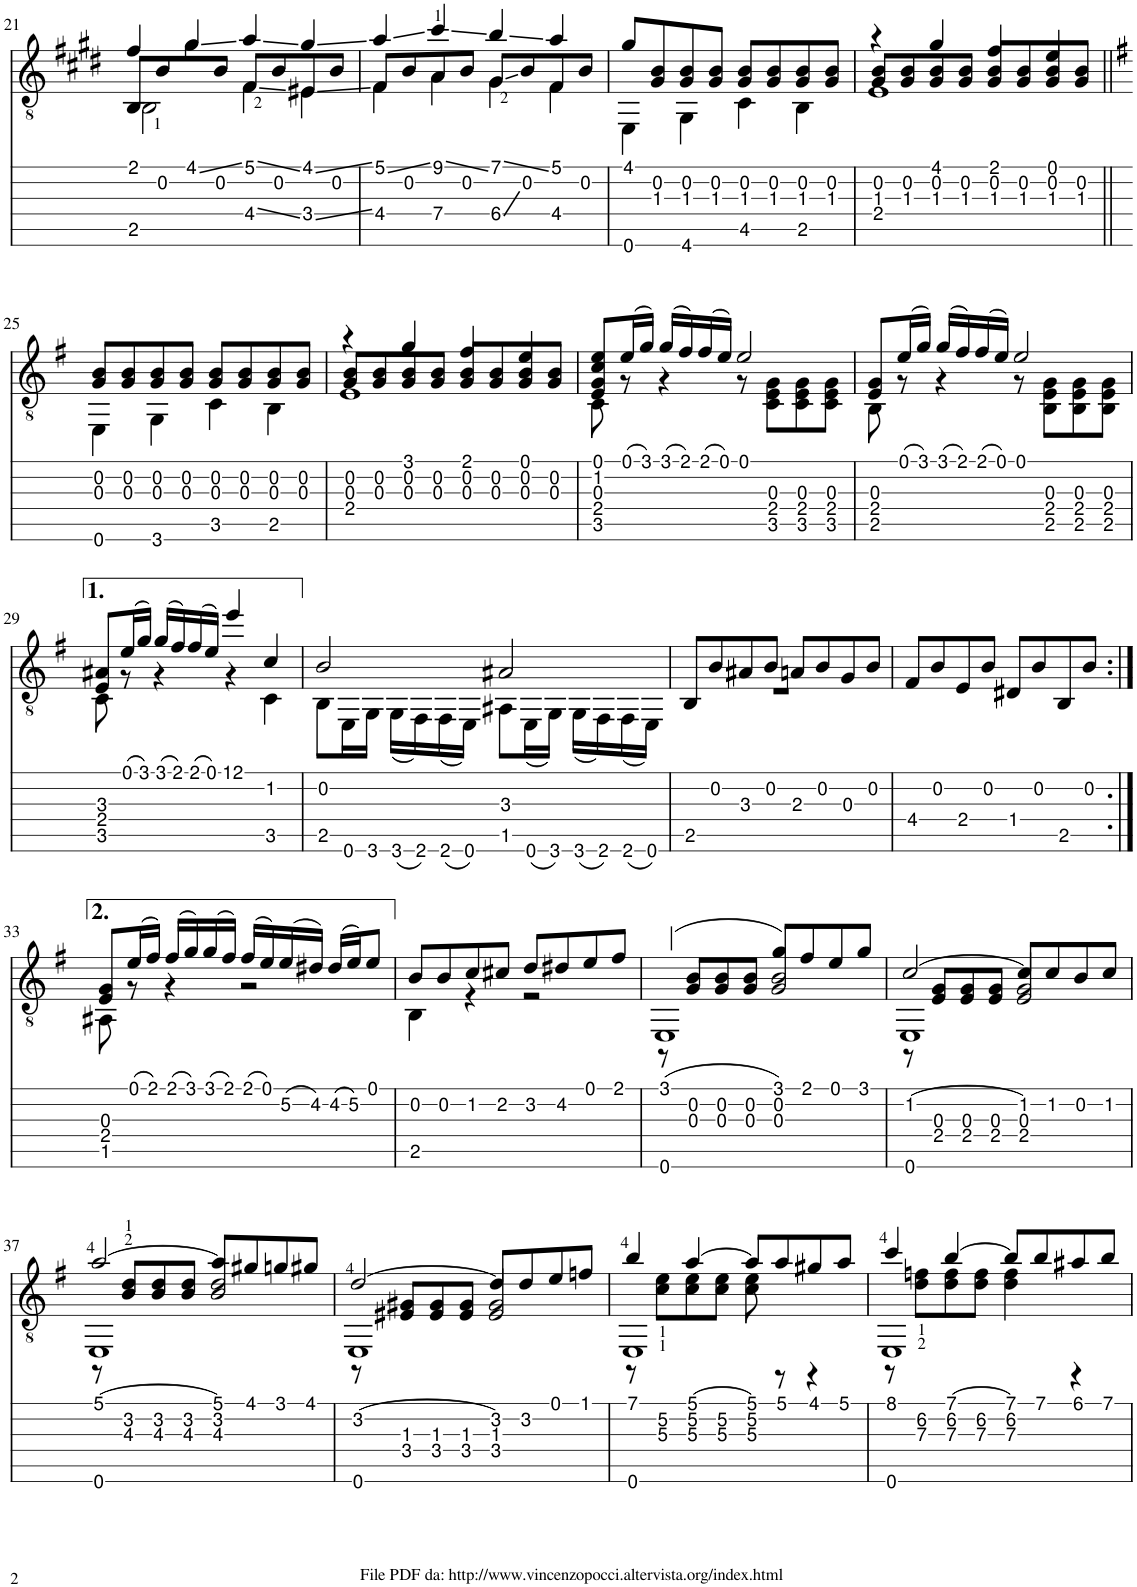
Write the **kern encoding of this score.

**kern	**kern
*part1	*part1
*staff2	*staff1
*I"Guitar	*
*I'Guit.	*
!!LO:PB:g=z
*	*clefGv2
*k[f#c#g#d#]	*k[f#c#g#d#]
*M4/4	*M4/4
=21	=21
*^	*^
*	*^	*	*^
4f#	2BB	8BBL	4f#/	2BB\	8BB/L
.	.	8BJ	.	.	8B/
4g#	.	8g#L	4g#/	.	8g#\
.	.	8BJ	.	.	8B/J
4a	4F#	8F#L	4a/	4F#\	8F#/L
.	.	8BJ	.	.	8B/
4g#	4E#	8E#L	4g#/	4E#X\	8E#/
.	.	8BJ	.	.	8B/J
=22	=22	=22	=22	=22	=22
4a	4F#	8F#L	4a/	4F#\	8F#/L
.	.	8BJ	.	.	8B/
4cc#	4A	8AL	4cc#/	4A\	8A/
.	.	8BJ	.	.	8B/J
4b	4G#	8G#L	4b/	4G#\	8G#/L
.	.	8BJ	.	.	8B/
4a	4F#	8F#L	4a/	4F#\	8F#/
.	.	8BJ	.	.	8B/J
*	*v	*v	*	*	*
*	*	*	*v	*v
=23	=23	=23	=23
8g#L	4EE	8g#/L	4EE\
8G#\ 8B\J	.	8G#/ 8B/	.
8G#\ 8B\L	4GG#	8G#/ 8B/	4GG#\
8G#\ 8B\J	.	8G#/ 8B/J	.
8G#\ 8B\L	4C#	8G#/ 8B/L	4C#\
8G#\ 8B\J	.	8G#/ 8B/	.
8G#\ 8B\L	4BB	8G#/ 8B/	4BB\
8G#\ 8B\J	.	8G#/ 8B/J	.
=24	=24	=24	=24
*	*^	*	*^
4r	1E	8G#\ 8B\L	4r	1E	8G#/ 8B/L
.	.	8G#\ 8B\J	.	.	8G#/ 8B/
4g#	.	8G#\ 8B\L	4g#/	.	8G#/ 8B/
.	.	8G#\ 8B\J	.	.	8G#/ 8B/J
4f#	.	8G#\ 8B\L	4f#/	.	8G#/ 8B/L
.	.	8G#\ 8B\J	.	.	8G#/ 8B/
4e	.	8G#\ 8B\L	4e/	.	8G#/ 8B/
.	.	8G#\ 8B\J	.	.	8G#/ 8B/J
*v	*v	*v	*	*	*
*	*v	*v	*v
!!LO:LB:g=z
=25||	=25||
*k[f#]	*k[f#]
*^	*^
8G\ 8B\L	4EE	8G/ 8B/L	4EE\
8G\ 8B\J	.	8G/ 8B/	.
8G\ 8B\L	4GG	8G/ 8B/	4GG\
8G\ 8B\J	.	8G/ 8B/J	.
8G\ 8B\L	4C	8G/ 8B/L	4C\
8G\ 8B\J	.	8G/ 8B/	.
8G\ 8B\L	4BB	8G/ 8B/	4BB\
8G\ 8B\J	.	8G/ 8B/J	.
=26	=26	=26	=26
*	*^	*	*^
4r	1E	8G\ 8B\L	4r	1E	8G/ 8B/L
.	.	8G\ 8B\J	.	.	8G/ 8B/
4g	.	8G\ 8B\L	4g/	.	8G/ 8B/
.	.	8G\ 8B\J	.	.	8G/ 8B/J
4f#	.	8G\ 8B\L	4f#/	.	8G/ 8B/L
.	.	8G\ 8B\J	.	.	8G/ 8B/
4e	.	8G\ 8B\L	4e/	.	8G/ 8B/
.	.	8G\ 8B\J	.	.	8G/ 8B/J
*	*v	*v	*	*	*
*	*	*	*v	*v
=27	=27	=27	=27
8E\ 8G\ 8c\ 8e\L	8C	8E/ 8G/ 8c/ 8e/L	8C\
16eL	8r	(16e/L	8r
16gJJ	.	16g/JJ)	.
16gLL	4r	(16g/LL	4r
16f#J	.	16f#/)	.
16f#L	.	(16f#/	.
16eJJ	.	16e/JJ)	.
2e	8r	2e/	8r
.	8C 8E 8G	.	8C\ 8E\ 8G\L
.	8C\ 8E\ 8G\L	.	8C\ 8E\ 8G\
.	8C\ 8E\ 8G\J	.	8C\ 8E\ 8G\J
=28	=28	=28	=28
8E\ 8G\L	8BB	8E/ 8G/L	8BB\
16eL	8r	(16e/L	8r
16gJJ	.	16g/JJ)	.
16gLL	4r	(16g/LL	4r
16f#J	.	16f#/)	.
16f#L	.	(16f#/	.
16eJJ	.	16e/JJ)	.
2e	8r	2e/	8r
.	8BB 8E 8G	.	8BB\ 8E\ 8G\L
.	8BB\ 8E\ 8G\L	.	8BB\ 8E\ 8G\
.	8BB\ 8E\ 8G\J	.	8BB\ 8E\ 8G\J
!!LO:LB:g=z	!!
=29	=29	=29	=29
8E\ 8A#\L	8C	8E/ 8A#X/L	8C\
16eL	8r	(16e/L	8r
16gJJ	.	16g/JJ)	.
16gLL	4r	(16g/LL	4r
16f#J	.	16f#/)	.
16f#L	.	(16f#/	.
16eJJ	.	16e/JJ)	.
4ee	4r	4ee/	4r
4c	4C	4c/	4C\
=30	=30	=30	=30
2B	8BBL	2B/	8BB\L
.	16EEL	.	16EE\L
.	16GGJJ	.	16GG\JJ
.	16GGLL	.	(16GG\LL
.	16FF#J	.	16FF#\)
.	16FF#L	.	(16FF#\
.	16EEJJ	.	16EE\JJ)
2A#	8AA#L	2A#X/	8AA#X\L
.	16EEL	.	(16EE\L
.	16GGJJ	.	16GG\JJ)
.	16GGLL	.	(16GG\LL
.	16FF#J	.	16FF#\)
.	16FF#L	.	(16FF#\
.	16EEJJ	.	16EE\JJ)
=31	=31	=31	=31
8BBL	1r	8BB/L	1r
8BJ	.	8B/	.
8A#L	.	8A#X/	.
8BJ	.	8B/J	.
8AL	.	8An/L	.
8BJ	.	8B/	.
8GL	.	8G/	.
8BJ	.	8B/J	.
*v	*v	*	*
*	*v	*v
=32	=32
8F#L	8F#/L
8BJ	8B/
8EL	8E/
8BJ	8B/J
8D#L	8D#X/L
8BJ	8B/
8BBL	8BB/
8BJ	8B/J
!!LO:LB:g=z
=33:|!	=33:|!
*^	*^
8E\ 8G\L	8AA#	8E/ 8G/L	8AA#X\
16eL	8r	(16e/L	8r
16f#JJ	.	16f#/JJ)	.
16f#LL	4r	(16f#/LL	4r
16gJ	.	16g/)	.
16gL	.	(16g/	.
16f#JJ	.	16f#/JJ)	.
16f#LL	2r	(16f#/LL	2r
16eJ	.	16e/)	.
16eL	.	(16e/	.
16d#JJ	.	16d#X/JJ)	.
16d#LL	.	(16d#/LL	.
16eJ	.	16e/J)	.
8eJ	.	8e/J	.
=34	=34	=34	=34
8BL	4BB	8B/L	4BB\
8BJ	.	8B/	.
8cL	4r	8c/	4r
8c#J	.	8c#X/J	.
8dL	2r	8d/L	2r
8d#J	.	8d#X/	.
8eL	.	8e/	.
8f#J	.	8f#/J	.
=35	=35	=35	=35
*	*^	*	*^
2g	1EE	8r	(2g/	1EE	8r
.	.	8G 8B	.	.	8G/ 8B/L
.	.	8G\ 8B\L	.	.	8G/ 8B/
.	.	8G\ 8B\J	.	.	8G/ 8B/J
8gL	.	2G 2B	8g/L)	.	2G/ 2B/
8f#J	.	.	8f#/	.	.
8eL	.	.	8e/	.	.
8gJ	.	.	8g/J	.	.
=36	=36	=36	=36	=36	=36
[2c	1EE	8r	[2c/	1EE	8r
.	.	8E 8G	.	.	8E/ 8G/L
.	.	8E\ 8G\L	.	.	8E/ 8G/
.	.	8E\ 8G\J	.	.	8E/ 8G/J
8cL]	.	2E 2G	8c/L]	.	2E/ 2G/
8cJ	.	.	8c/	.	.
8BL	.	.	8B/	.	.
8cJ	.	.	8c/J	.	.
!!LO:LB:g=z	!!	!!
=37	=37	=37	=37	=37	=37
[2a	1EE	8r	[2a/	1EE	8r
.	.	8B 8d	.	.	8B/ 8d/L
.	.	8B\ 8d\L	.	.	8B/ 8d/
.	.	8B\ 8d\J	.	.	8B/ 8d/J
8aL]	.	2B 2d	8a/L]	.	2B/ 2d/
8g#J	.	.	8g#X/	.	.
8gL	.	.	8gn/	.	.
8g#J	.	.	8g#X/J	.	.
=38	=38	=38	=38	=38	=38
[2d	1EE	8r	[2d/	1EE	8r
.	.	8E# 8G#	.	.	8E#X/ 8G#X/L
.	.	8E#\ 8G#\L	.	.	8E#/ 8G#/
.	.	8E#\ 8G#\J	.	.	8E#/ 8G#/J
8dL]	.	2E# 2G#	8d/L]	.	2E#/ 2G#/
8dJ	.	.	8d/	.	.
8eL	.	.	8e/	.	.
8fJ	.	.	8fn/J	.	.
=39	=39	=39	=39	=39	=39
4b	1EE	8r	4b/	1EE	8r
.	.	8c 8e	.	.	8c\ 8e\L
[4a	.	8c\ 8e\L	[4a/	.	8c\ 8e\
.	.	8c\ 8e\J	.	.	8c\ 8e\J
8aL]	.	8c 8e	8a/L]	.	8c\ 8e\
8aJ	.	8r	8a/	.	8r
8g#L	.	4r	8g#X/	.	4r
8aJ	.	.	8a/J	.	.
=40	=40	=40	=40	=40	=40
4cc	1EE	8r	4cc/	1EE	8r
.	.	8d 8f	.	.	8d\ 8fn\L
[4b	.	8d\ 8f\L	[4b/	.	8d\ 8f\
.	.	8d\ 8f\J	.	.	8d\ 8f\J
8bL]	.	4d 4f	8b/L]	.	4d\ 4f\
8bJ	.	.	8b/	.	.
8a#L	.	4r	8a#X/	.	4r
8bJ	.	.	8b/J	.	.
*v	*v	*v	*	*	*
*	*v	*v	*v
=	=
*-	*-
